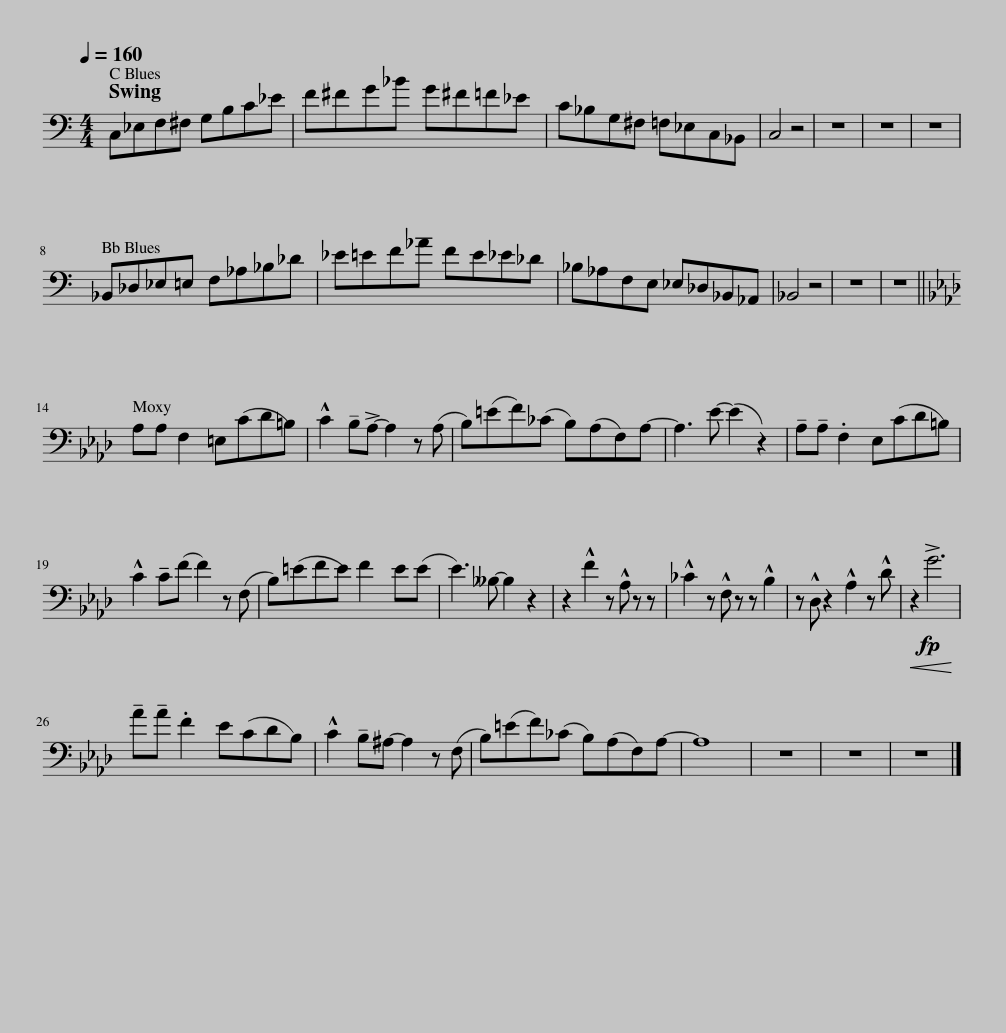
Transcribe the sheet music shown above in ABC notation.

X:1
L:1/8
Q:1/4=160
M:4/4
I:linebreak $
K:C
V:1 bass
V:1
 C,_E,F,^F, G,B,C_E | F^FG_B G^F=F_E | C_B,G,^F, =F,_E,C,_B,, | C,4 z4 | z8 | %5
 z8 | z8 |$ _B,,_D,_E,=E, F,_A,_B,_D | _E=EF_B FE_E_D | _B,_A,F,E, _E,_D,_B,,_A,, | %10
 _B,,4 z4 | z8 | z8 ||$[K:Ab] A,A, F,2 =E,(CD=B,) | !^!C2 !tenuto!B,!>!A,- A,2 z (A, | %15
 B,)(=EF)(_C B,)(A,F,)A,- | A,3 E- (E2 z2) | !tenuto!A,!tenuto!A, .F,2 E,(CD=B,) |$ !^!C2 !tenuto!C(F F2) z (F, | B,)(=EFE) F2 E(E | %20
 E3) __B,- B,2 z2 | z2 !^!F2 z !^!A, z z | !^!_C2 z !^!F, z z !^!B,2 | z !^!D, z2 !^!A,2 z !^!D |!<(! z2 !>!G6!<)! |$ %25
 !tenuto!A!tenuto!A .F2 E(CDB,) | !^!C2 !tenuto!B,^A,- A,2 z (F, | B,)(=EF)(_C B,)(A,F,)A,- | A,8 | z8 | %30
 z8 | z8 |] %32
